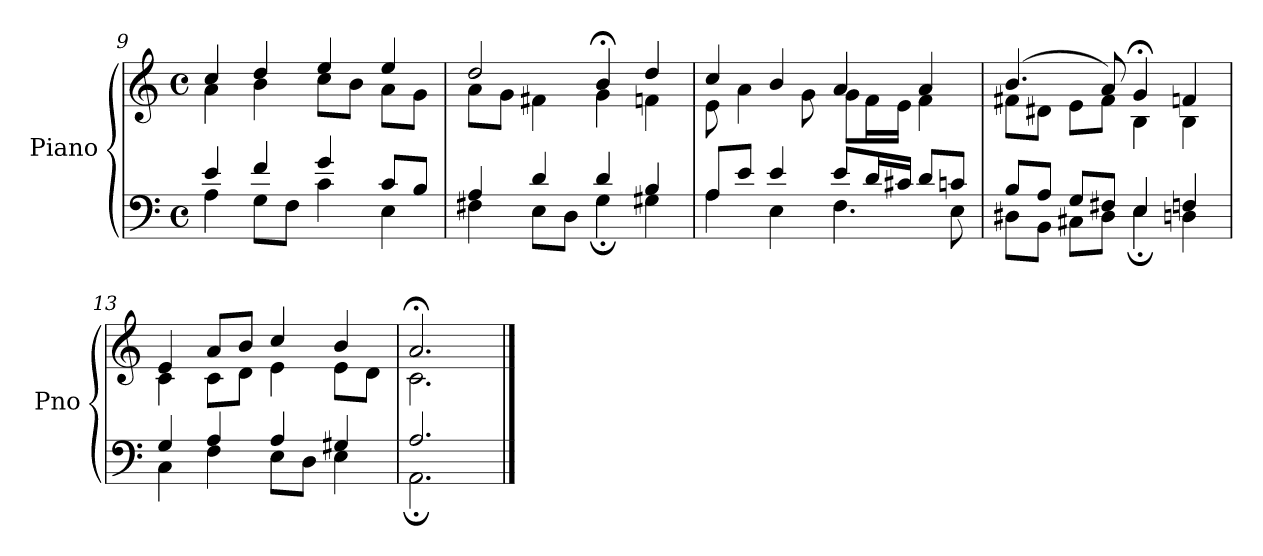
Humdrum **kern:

**kern	**kern
*part1	*part1
*staff2	*staff1
*I"Piano	*
*I'Pno	*
*clefF4	*clefG2
*k[]	*k[]
*M4/4	*M4/4
*met(c)	*met(c)
=9	=9
*^	*^
4e/	4A\	4cc/	4a\
4f/	8G\L	4dd/	4b\
.	8F\J	.	.
4g/	4c\	4ee/	8cc\L
.	.	.	8b\J
8c/L	4E\	4ee/	8a\L
8B/J	.	.	8g\J
=10	=10	=10	=10
4A/	4F#X\	2dd/	8a\L
.	.	.	8g\J
4d/	8E\L	.	4f#X\
.	8D\J	.	.
4d/	4G;\	4b;</	4g\
4B/	4G#X\	4dd/	4fn\
=11	=11	=11	=11
8A/L	4A\	4cc/	8e\
8e/J	.	.	4a\
4e/	4E\	4b/	.
.	.	.	8g\
8e/L	4.F\	4a/	8g\L
16d/L	.	.	16f\L
16c#X/JJ	.	.	16e\JJ
8d/L	.	4a/	4f\
8cn/J	8E\	.	.
=12	=12	=12	=12
8B/L	8D#X\L	(>4.b/	8f#X\L
8A/J	8BB\J	.	8d#X\J
8G/L	8C#X\L	.	8e\L
8F#X/J	8D#\J	8a/)	8f#\J
4E/	4E;\	4g;</	4B\
4Fn/	4Dn\	4fn/	4B\
=13	=13	=13	=13
4G/	4C\	4e/	4c\
4A/	4F\	8a/L	8c\L
.	.	8b/J	8d\J
4A/	8E\L	4cc/	4e\
.	8D\J	.	.
4G#X/	4E\	4b/	8e\L
.	.	.	8d\J
=14	=14	=14	=14
2.A/	2.AA;\	2.a;</	2.c\
*v	*v	*	*
*	*v	*v
==	==
*-	*-
